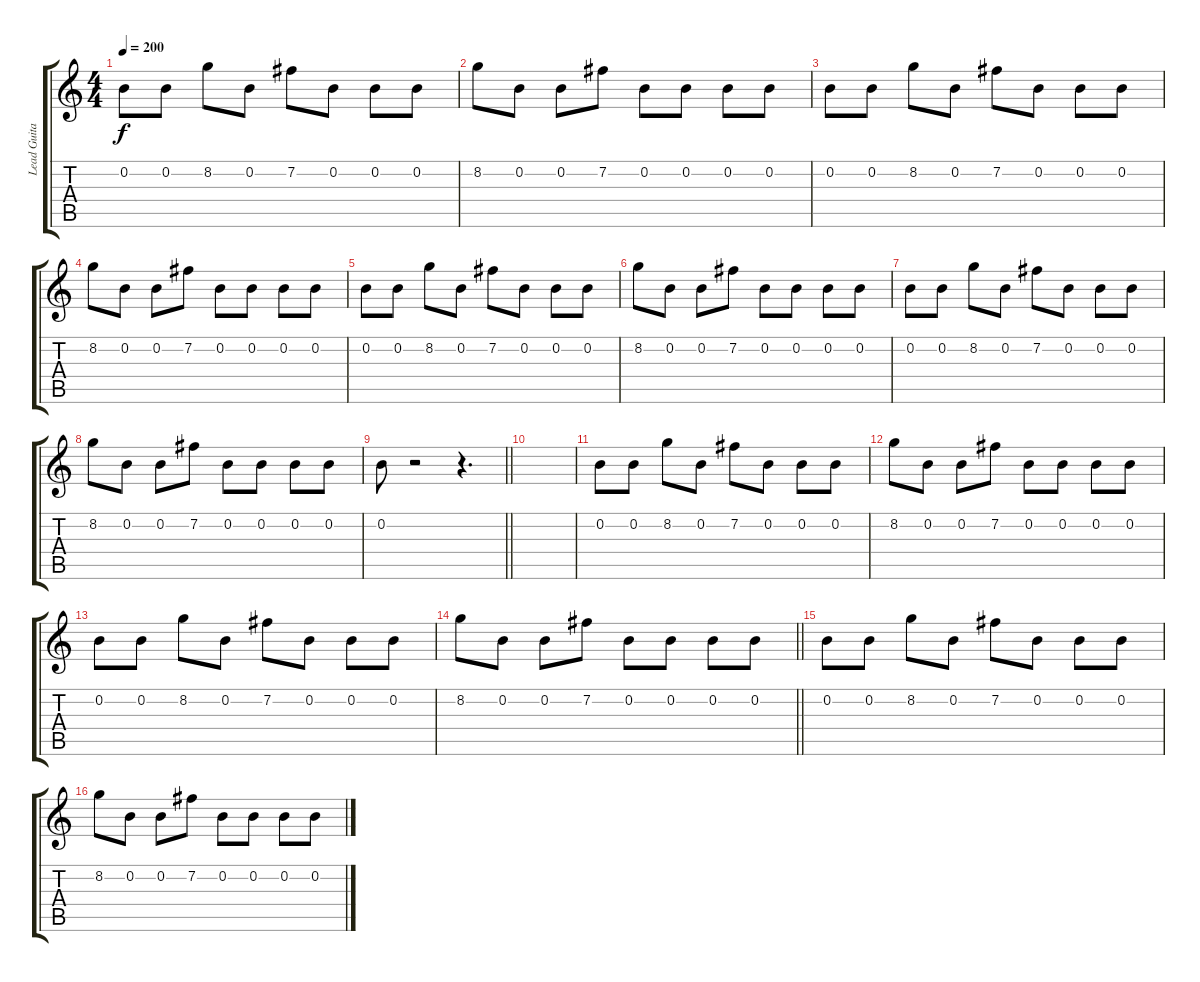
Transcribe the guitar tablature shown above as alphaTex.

\track ("Lead Guitar" "Lead Guita") {instrument overdrivenguitar}
\staff {score tabs}
\tuning (E4 B3 G3 D3 A2 E2) {hide}
\ts (4 4)
\tempo 200
\clef g2
\ks c
0.2.8{dy f} 0.2.8 8.2.8 0.2.8 7.2.8 0.2.8 0.2.8 0.2.8 |
8.2.8 0.2.8 0.2.8 7.2.8 0.2.8 0.2.8 0.2.8 0.2.8 |
0.2.8 0.2.8 8.2.8 0.2.8 7.2.8 0.2.8 0.2.8 0.2.8 |
8.2.8 0.2.8 0.2.8 7.2.8 0.2.8 0.2.8 0.2.8 0.2.8 |
0.2.8 0.2.8 8.2.8 0.2.8 7.2.8 0.2.8 0.2.8 0.2.8 |
8.2.8 0.2.8 0.2.8 7.2.8 0.2.8 0.2.8 0.2.8 0.2.8 |
0.2.8 0.2.8 8.2.8 0.2.8 7.2.8 0.2.8 0.2.8 0.2.8 |
8.2.8 0.2.8 0.2.8 7.2.8 0.2.8 0.2.8 0.2.8 0.2.8 |
\barLineRight lightlight
0.2.8 r.2 r.4{d} |
|
0.2.8 0.2.8 8.2.8 0.2.8 7.2.8 0.2.8 0.2.8 0.2.8 |
8.2.8 0.2.8 0.2.8 7.2.8 0.2.8 0.2.8 0.2.8 0.2.8 |
0.2.8 0.2.8 8.2.8 0.2.8 7.2.8 0.2.8 0.2.8 0.2.8 |
\barLineRight lightlight
8.2.8 0.2.8 0.2.8 7.2.8 0.2.8 0.2.8 0.2.8 0.2.8 |
0.2.8 0.2.8 8.2.8 0.2.8 7.2.8 0.2.8 0.2.8 0.2.8 |
8.2.8 0.2.8 0.2.8 7.2.8 0.2.8 0.2.8 0.2.8 0.2.8
